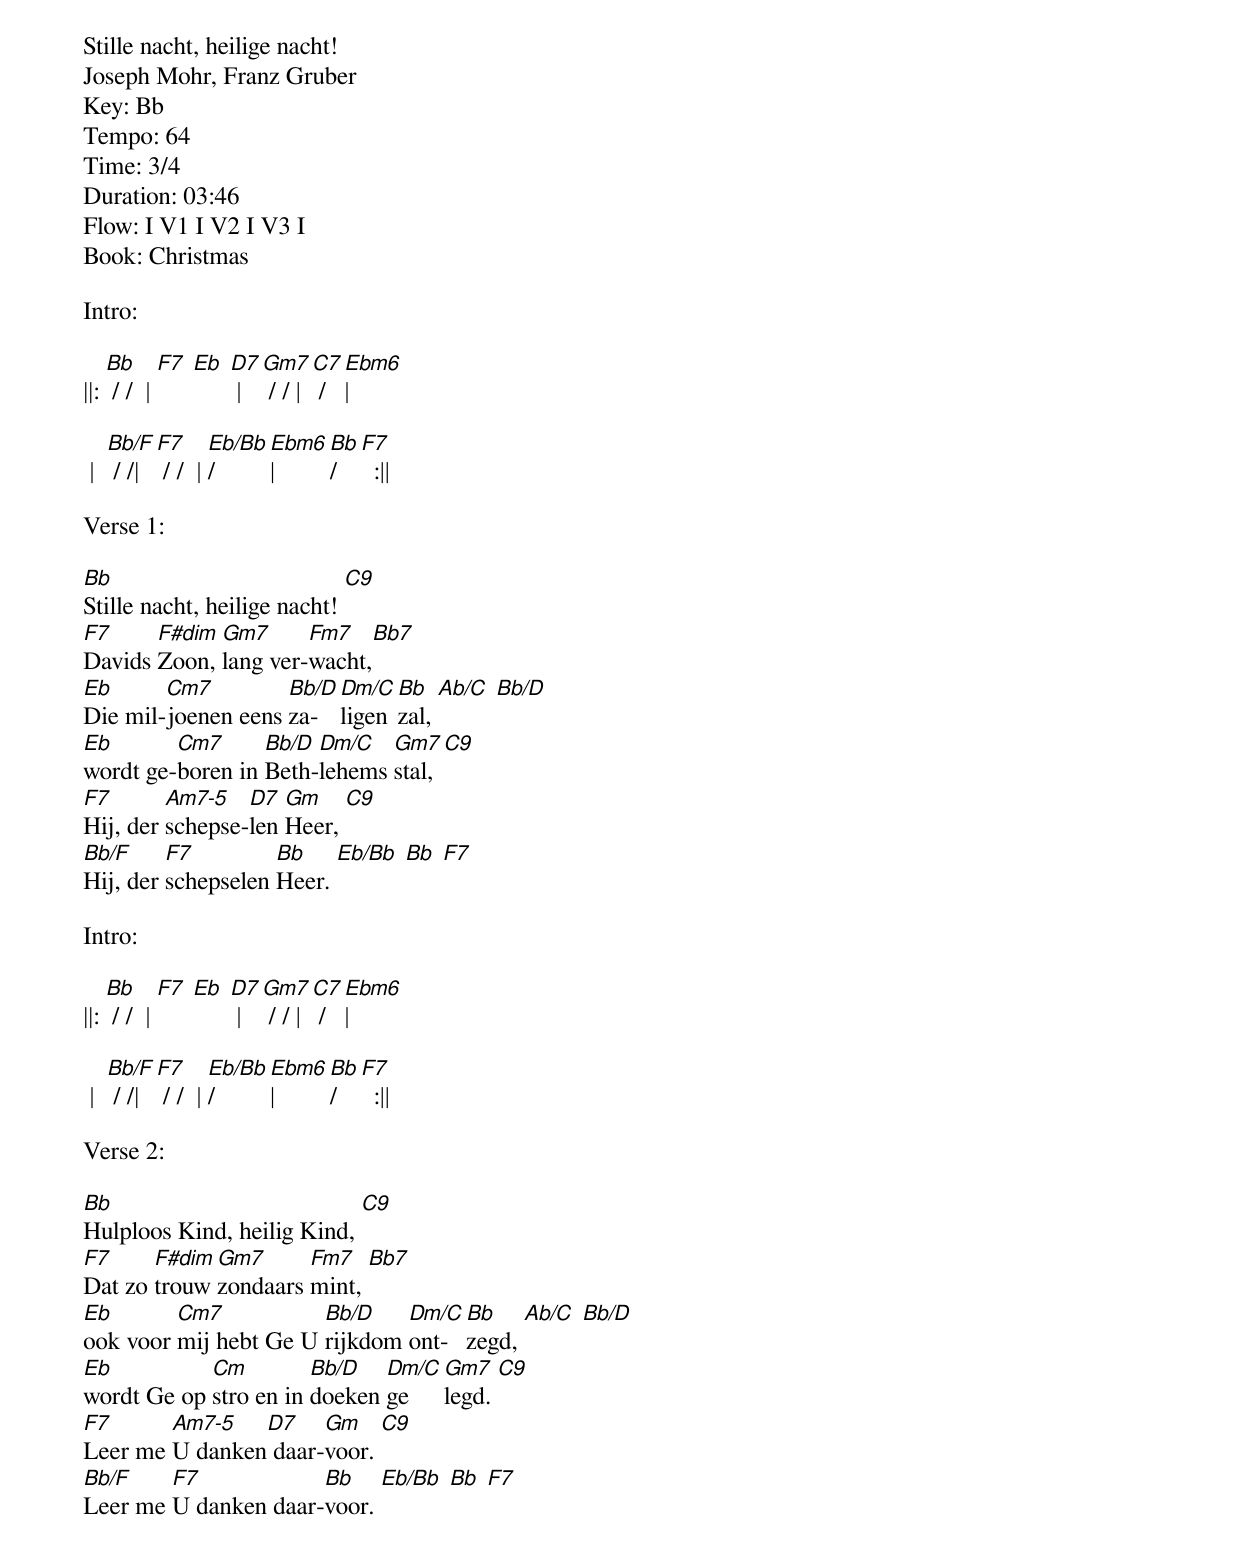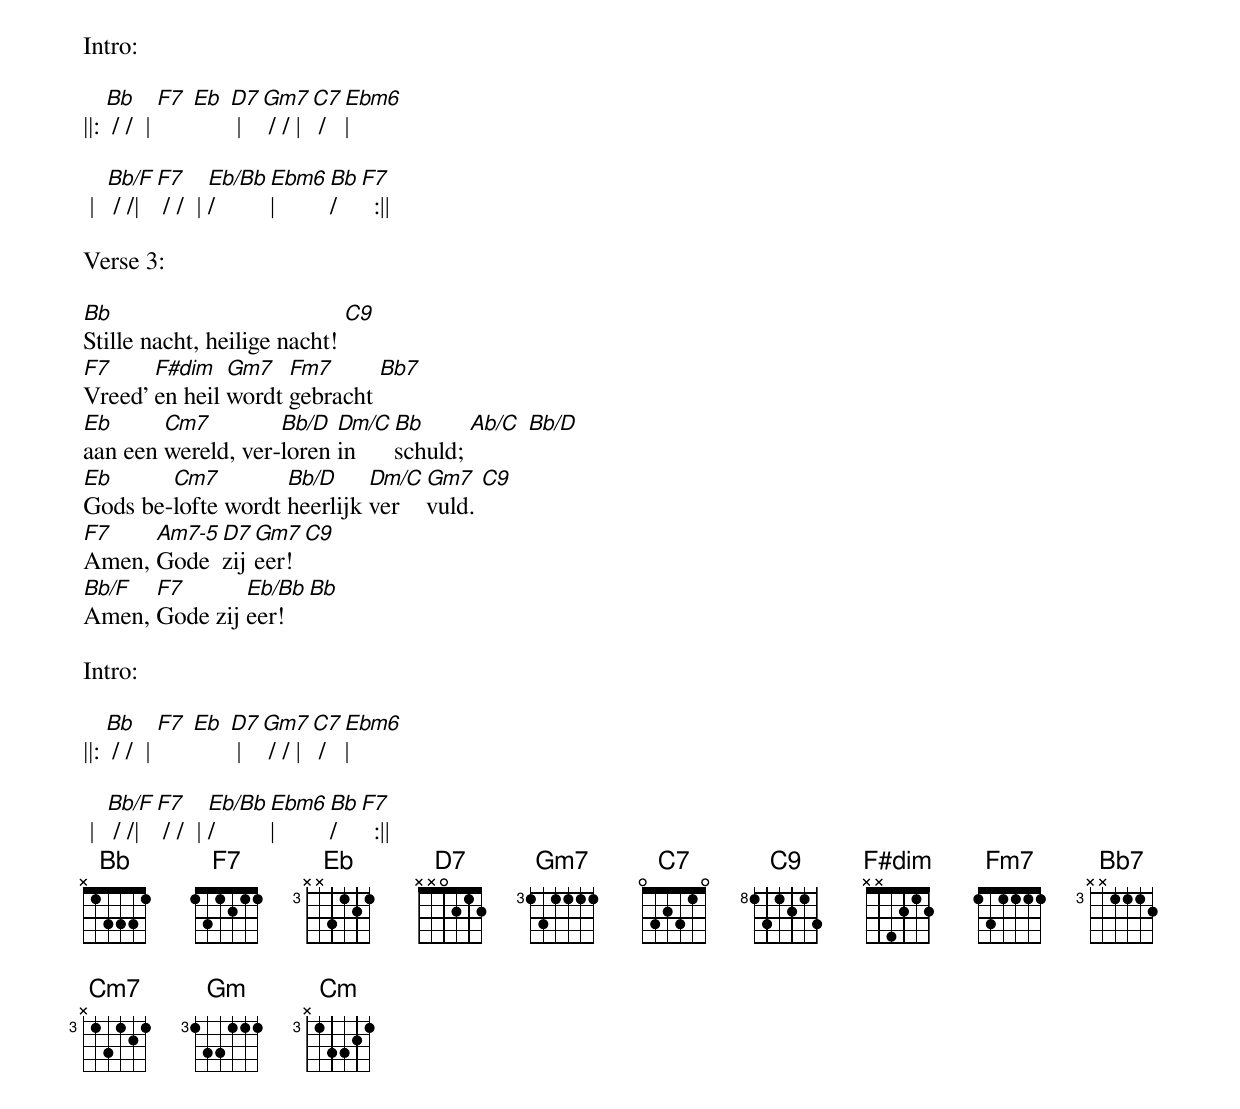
Stille nacht, heilige nacht!
Joseph Mohr, Franz Gruber
Key: Bb
Tempo: 64
Time: 3/4
Duration: 03:46
Flow: I V1 I V2 I V3 I
Book: Christmas

Intro:

||: [Bb] / /  | [F7] [Eb] [D7] | [Gm7] / / | [C7] / [Ebm6]|

 |  [Bb/F] / /| [F7] / /  | [Eb/Bb]/ [Ebm6]| [Bb]/ [F7]  :||

Verse 1:

[Bb]Stille nacht, heilige nacht! [C9]
[F7]Davids [F#dim]Zoon, [Gm7]lang ver-[Fm7]wacht,[Bb7]
[Eb]Die mil-[Cm7]joenen eens [Bb/D]za-[Dm/C]ligen [Bb]zal, [Ab/C] [Bb/D]
[Eb]wordt ge-[Cm7]boren in [Bb/D]Beth-[Dm/C]lehems [Gm7]stal, [C9]
[F7]Hij, der [Am7-5]schepse-[D7]len [Gm]Heer, [C9]
[Bb/F]Hij, der [F7]schepselen [Bb]Heer. [Eb/Bb] [Bb] [F7]

Intro:

||: [Bb] / /  | [F7] [Eb] [D7] | [Gm7] / / | [C7] / [Ebm6]|

 |  [Bb/F] / /| [F7] / /  | [Eb/Bb]/ [Ebm6]| [Bb]/ [F7]  :||

Verse 2:

[Bb]Hulploos Kind, heilig Kind, [C9]
[F7]Dat zo [F#dim]trouw [Gm7]zondaars [Fm7]mint, [Bb7]
[Eb]ook voor [Cm7]mij hebt Ge U [Bb/D]rijkdom [Dm/C]ont-[Bb]zegd, [Ab/C] [Bb/D]
[Eb]wordt Ge op [Cm]stro en in [Bb/D]doeken [Dm/C]ge[Gm7]legd. [C9]
[F7]Leer me [Am7-5]U danken[D7] daar-[Gm]voor. [C9]
[Bb/F]Leer me [F7]U danken daar-[Bb]voor. [Eb/Bb] [Bb] [F7]

Intro:

||: [Bb] / /  | [F7] [Eb] [D7] | [Gm7] / / | [C7] / [Ebm6]|

 |  [Bb/F] / /| [F7] / /  | [Eb/Bb]/ [Ebm6]| [Bb]/ [F7]  :||

Verse 3:

[Bb]Stille nacht, heilige nacht! [C9]
[F7]Vreed' [F#dim]en heil [Gm7]wordt [Fm7]gebracht [Bb7]
[Eb]aan een [Cm7]wereld, ver-[Bb/D]loren [Dm/C]in [Bb]schuld; [Ab/C] [Bb/D]
[Eb]Gods be-[Cm7]lofte wordt [Bb/D]heerlijk [Dm/C]ver[Gm7]vuld. [C9]
[F7]Amen, [Am7-5]Gode [D7]zij [Gm7]eer! [C9]
[Bb/F]Amen, [F7]Gode zij [Eb/Bb]eer! [Bb]

Intro:

||: [Bb] / /  | [F7] [Eb] [D7] | [Gm7] / / | [C7] / [Ebm6]|

 |  [Bb/F] / /| [F7] / /  | [Eb/Bb]/ [Ebm6]| [Bb]/ [F7]  :||
